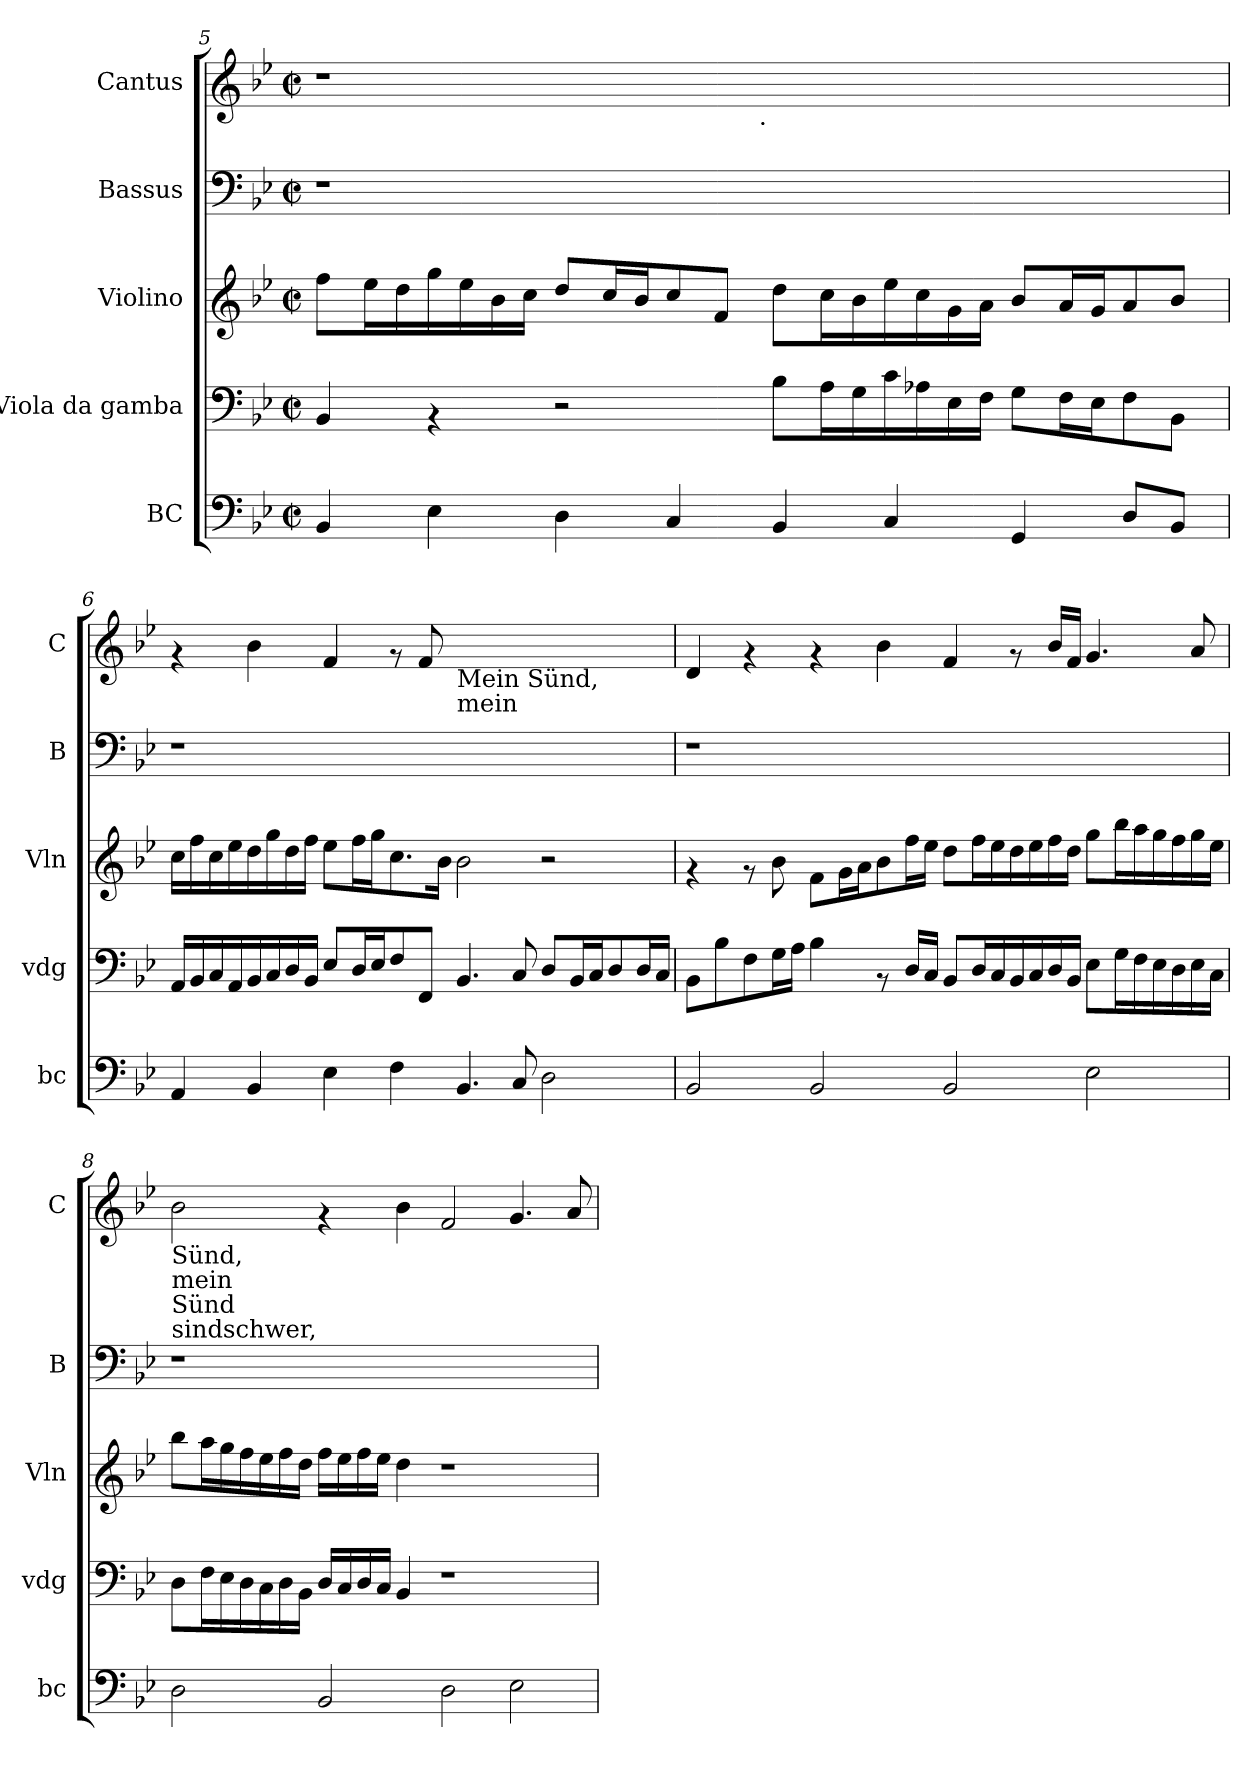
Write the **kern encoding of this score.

**kern	**kern	**kern	**kern	**kern
*part5	*part4	*part3	*part2	*part1
*staff5	*staff4	*staff3	*staff2	*staff1
*I"BC	*I"Viola da gamba	*I"Violino	*I"Bassus	*I"Cantus
*I'bc	*I'vdg	*I'Vln	*I'B	*I'C
!!LO:LB:g=z
*clefF4	*clefF4	*clefG2	*clefF4	*clefG2
*k[b-e-]	*k[b-e-]	*k[b-e-]	*k[b-e-]	*k[b-e-]
*B-:	*B-:	*B-:	*B-:	*B-:
*M2/2	*M2/2	*M2/2	*M2/2	*M2/2
*met(c|)	*met(c|)	*met(c|)	*met(c|)	*met(c|)
=5	=5	=5	=5	=5
*	*	*	*	*^
4BB-/	4BB-/	8ff\L	1r	1r	2ryy
.	.	16ee-\L	.	.	.
.	.	16dd\	.	.	.
4E-\	4rAA	16gg\	.	.	.
.	.	16ee-\	.	.	.
.	.	16b-\	.	.	.
.	.	16cc\JJ	.	.	.
4D\	2r	8dd/L	.	.	4ryy
.	.	16cc/L	.	.	.
.	.	16b-/J	.	.	.
4C/	.	8cc/	.	.	8...ryy
.	.	8f/J	.	.	.
!	!	!	!	!	!LO:TX:b:t=.
.	.	.	.	.	1ryy
4BB-/	8B-\L	8dd\L	1ryy	1ryy	.
.	16A\L	16cc\L	.	.	.
.	16G\	16b-\	.	.	.
4C/	16c\	16ee-\	.	.	.
.	16A-X\	16cc\	.	.	.
.	16E-\	16g\	.	.	.
.	16F\JJ	16a\JJ	.	.	.
4GG/	8G\L	8b-/L	.	.	.
.	16F\L	16a/L	.	.	.
.	16E-\J	16g/J	.	.	.
8D/L	8F\	8a/	.	.	.
8BB-/J	8BB-\J	8b-/J	.	.	.
.	.	.	.	.	64ryy
*	*	*	*	*v	*v
=6	=6	=6	=6	=6
4AA/	16AA/LL	16cc\LL	1r	4rf
.	16BB-/	16ff\	.	.
.	16C/	16cc\	.	.
.	16AA/	16ee-\	.	.
4BB-/	16BB-/	16dd\	.	4b-\
.	16C/	16gg\	.	.
.	16D/	16dd\	.	.
.	16BB-/JJ	16ff\JJ	.	.
4E-\	8E-/L	8ee-\L	.	4f/
.	16D/L	16ff\L	.	.
.	16E-/J	16gg\J	.	.
4F\	8F/	8.cc\	.	8rf
.	8FF/J	.	.	8f/
.	.	16b-\Jk	.	.
!	!	!	!	!LO:TX:b:t=Mein Sünd,
!	!	!	!	!LO:TX:b:t=mein
4.BB-/	4.BB-/	2b-\	1ryy	1ryy
8C/	8C/	.	.	.
2D\	8D/L	2r	.	.
.	16BB-/L	.	.	.
.	16C/J	.	.	.
.	8D/	.	.	.
.	16D/L	.	.	.
.	16C/JJ	.	.	.
!!LO:LB:g=z
=7	=7	=7	=7	=7
2BB-/	8BB-\L	4rf	1r	4d/
.	8B-\	.	.	.
.	8F\	8rf	.	4rf
.	16G\L	8b-\	.	.
.	16A\JJ	.	.	.
2BB-/	4B-\	8f\L	.	4rf
.	.	16g\L	.	.
.	.	16a\J	.	.
.	8rAA	8b-\	.	4b-\
.	16D/LL	16ff\L	.	.
.	16C/JJ	16ee-\JJ	.	.
2BB-/	8BB-/L	8dd\L	1ryy	4f/
.	16D/L	16ff\L	.	.
.	16C/	16ee-\	.	.
.	16BB-/	16dd\	.	8rf
.	16C/	16ee-\	.	.
.	16D/	16ff\	.	16b-/LL
.	16BB-/JJ	16dd\JJ	.	16f/JJ
2E-\	8E-\L	8gg\L	.	4.g/
.	16G\L	16bb-\L	.	.
.	16F\	16aa\	.	.
.	16E-\	16gg\	.	.
.	16D\	16ff\	.	.
.	16E-\	16gg\	.	8a/
.	16C\JJ	16ee-\JJ	.	.
=8	=8	=8	=8	=8
!	!	!	!	!LO:TX:b:t=Sünd,
!	!	!	!	!LO:TX:b:t=mein
!	!	!	!	!LO:TX:b:t=Sünd
!	!	!	!	!LO:TX:b:t=sindschwer,
2D\	8D\L	8bb-\L	1r	2b-\
.	16F\L	16aa\L	.	.
.	16E-\	16gg\	.	.
.	16D\	16ff\	.	.
.	16C\	16ee-\	.	.
.	16D\	16ff\	.	.
.	16BB-\JJ	16dd\JJ	.	.
2BB-/	16D/LL	16ff\LL	.	4rf
.	16C/	16ee-\	.	.
.	16D/	16ff\	.	.
.	16C/JJ	16ee-\JJ	.	.
.	4BB-/	4dd\	.	4b-\
2D\	1r	1r	1ryy	2f/
2E-\	.	.	.	4.g/
.	.	.	.	8a/
=	=	=	=	=
*-	*-	*-	*-	*-
